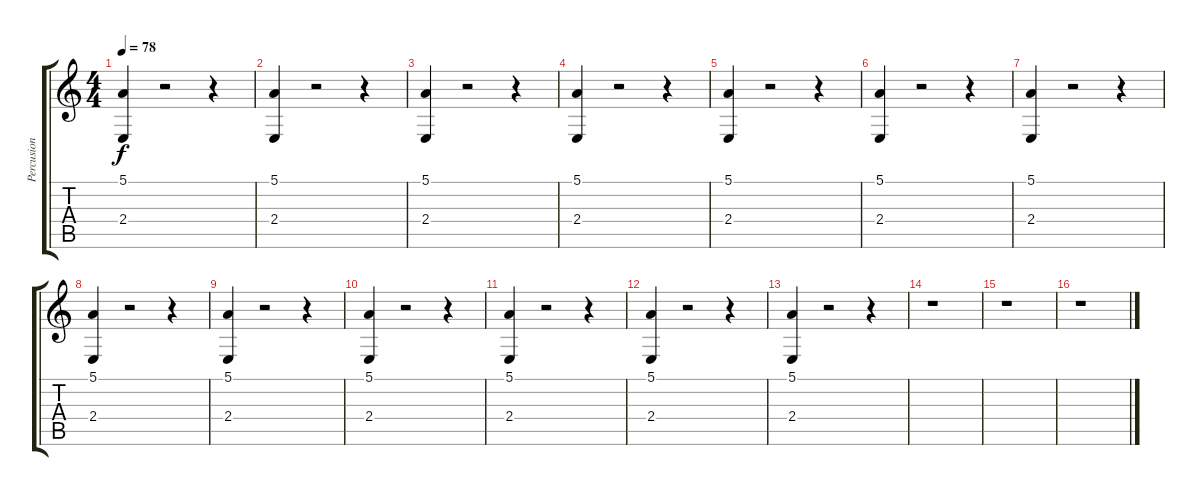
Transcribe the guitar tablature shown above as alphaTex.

\track ("Percusion" "Percusion") {instrument tubularbells}
\staff {score tabs}
\tuning (E4 B3 G3 D3 A2 E2) {hide}
\ts (4 4)
\tempo 78
\clef g2
\ks c
(5.1 2.4).4{dy f} r.2 r.4 |
(5.1 2.4).4 r.2 r.4 |
(5.1 2.4).4 r.2 r.4 |
(5.1 2.4).4 r.2 r.4 |
(5.1 2.4).4 r.2 r.4 |
(5.1 2.4).4 r.2 r.4 |
(5.1 2.4).4 r.2 r.4 |
(5.1 2.4).4 r.2 r.4 |
(5.1 2.4).4 r.2 r.4 |
(5.1 2.4).4 r.2 r.4 |
(5.1 2.4).4 r.2 r.4 |
(5.1 2.4).4 r.2 r.4 |
(5.1 2.4).4 r.2 r.4 |
r.1 |
r.1 |
r.1
